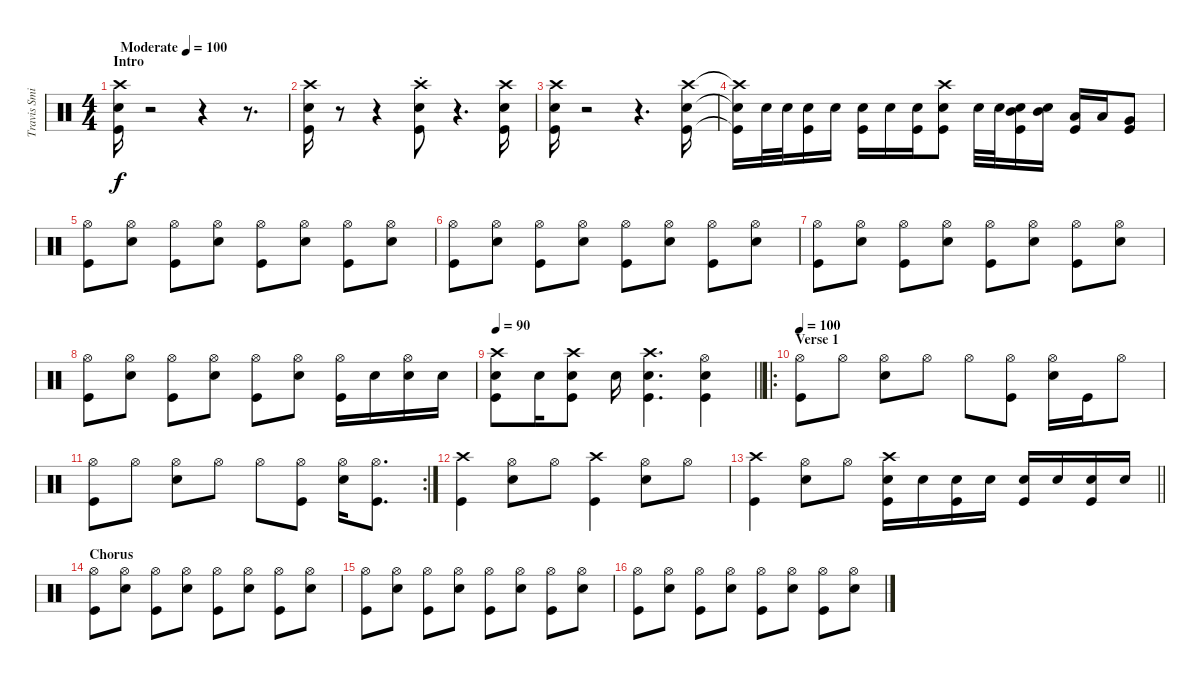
\track ("Travis Smith" "Travis Smi") {instrument percussion}
\staff {score}
\articulation defaults
\ts (4 4)
\section ("" "Intro")
\tempo (100 "Moderate")
\clef neutral
\ks c
("Crash high (hit)" "Snare (hit) 2" "Kick (hit)").16{dy f} r.2 r.4 r.8{d} |
("Crash high (hit)" "Snare (hit) 2" "Kick (hit)").16 r.8 r.4 ("Crash high (hit)"{st} "Snare (hit) 2"{st} "Kick (hit)"{st}).8 r.4{d} ("Crash high (hit)" "Snare (hit) 2" "Kick (hit)").16 |
("Crash high (hit)" "Snare (hit) 2" "Kick (hit)").16 r.2 r.4{d} ("Crash high (hit)" "Snare (hit) 2" "Kick (hit)").16 |
("Crash high (hit)"{t} "Snare (hit) 2"{t} "Kick (hit)"{t}).16 "Snare (hit) 2".32 "Snare (hit) 2".32 ("Snare (hit) 2" "Kick (hit)").16 "Snare (hit) 2".16 ("Snare (hit) 2" "Kick (hit)").16 "Snare (hit) 2".16 ("Snare (hit) 2" "Kick (hit)").16 ("Crash high (hit)" "Snare (hit) 2" "Kick (hit)").8 "Snare (hit) 2".32 "Snare (hit) 2".32 ("Mid Tom (hit)" "Snare (hit) 2" "Kick (hit)").16 ("Mid Tom (hit)" "Snare (hit) 2").16 ("Low Tom (hit)" "Kick (hit)").16 "Low Tom (hit)".16 ("Very Low Tom (hit)" "Kick (hit)").8 |
("Hi-Hat (open)" "Kick (hit)").8 ("Hi-Hat (open)" "Snare (hit) 2").8 ("Hi-Hat (open)" "Kick (hit)").8 ("Hi-Hat (open)" "Snare (hit) 2").8 ("Hi-Hat (open)" "Kick (hit)").8 ("Hi-Hat (open)" "Snare (hit) 2").8 ("Hi-Hat (open)" "Kick (hit)").8 ("Hi-Hat (open)" "Snare (hit) 2").8 |
("Hi-Hat (open)" "Kick (hit)").8 ("Hi-Hat (open)" "Snare (hit) 2").8 ("Hi-Hat (open)" "Kick (hit)").8 ("Hi-Hat (open)" "Snare (hit) 2").8 ("Hi-Hat (open)" "Kick (hit)").8 ("Hi-Hat (open)" "Snare (hit) 2").8 ("Hi-Hat (open)" "Kick (hit)").8 ("Hi-Hat (open)" "Snare (hit) 2").8 |
("Hi-Hat (open)" "Kick (hit)").8 ("Hi-Hat (open)" "Snare (hit) 2").8 ("Hi-Hat (open)" "Kick (hit)").8 ("Hi-Hat (open)" "Snare (hit) 2").8 ("Hi-Hat (open)" "Kick (hit)").8 ("Hi-Hat (open)" "Snare (hit) 2").8 ("Hi-Hat (open)" "Kick (hit)").8 ("Hi-Hat (open)" "Snare (hit) 2").8 |
("Hi-Hat (open)" "Kick (hit)").8 ("Hi-Hat (open)" "Snare (hit) 2").8 ("Hi-Hat (open)" "Kick (hit)").8 ("Hi-Hat (open)" "Snare (hit) 2").8 ("Hi-Hat (open)" "Kick (hit)").8 ("Hi-Hat (open)" "Snare (hit) 2").8 ("Hi-Hat (open)" "Kick (hit)").16 "Snare (hit) 2".16 ("Hi-Hat (open)" "Snare (hit) 2").16 "Snare (hit) 2".16 |
\tempo 90
\barLineRight lightlight
("Crash high (hit)" "Snare (hit) 2" "Kick (hit)").8 "Snare (hit) 2".16 ("Crash high (hit)" "Snare (hit) 2" "Kick (hit)").8 "Snare (hit) 2".16 ("Crash high (hit)" "Snare (hit) 2" "Kick (hit)").4{d} ("Hi-Hat (open)" "Snare (hit) 2" "Kick (hit)").4 |
\ro
\section ("" "Verse 1")
\tempo 100
("Hi-Hat (open)" "Kick (hit)").8 "Hi-Hat (open)".8 ("Hi-Hat (open)" "Snare (hit) 2").8 "Hi-Hat (open)".8 "Hi-Hat (open)".8 ("Hi-Hat (open)" "Kick (hit)").8 ("Hi-Hat (open)" "Snare (hit) 2").16 "Kick (hit)".16 "Hi-Hat (open)".8 |
\rc 2
("Hi-Hat (open)" "Kick (hit)").8 "Hi-Hat (open)".8 ("Hi-Hat (open)" "Snare (hit) 2").8 "Hi-Hat (open)".8 "Hi-Hat (open)".8 ("Hi-Hat (open)" "Kick (hit)").8 ("Hi-Hat (open)" "Snare (hit) 2").16 ("Hi-Hat (open)" "Kick (hit)").8{d} |
("Crash high (hit)" "Kick (hit)").4 ("Hi-Hat (open)" "Snare (hit) 2").8 "Hi-Hat (open)".8 ("Crash high (hit)" "Kick (hit)").4 ("Hi-Hat (open)" "Snare (hit) 2").8 "Hi-Hat (open)".8 |
\barLineRight lightlight
("Crash high (hit)" "Kick (hit)").4 ("Hi-Hat (open)" "Snare (hit) 2").8 "Hi-Hat (open)".8 ("Crash high (hit)" "Snare (hit) 2" "Kick (hit)").16 "Snare (hit) 2".16 ("Snare (hit) 2" "Kick (hit)").16 "Snare (hit) 2".16 ("Snare (hit) 2" "Kick (hit)").16 "Snare (hit) 2".16 ("Snare (hit) 2" "Kick (hit)").16 "Snare (hit) 2".16 |
\section ("" "Chorus")
("Hi-Hat (open)" "Kick (hit)").8 ("Hi-Hat (open)" "Snare (hit) 2").8 ("Hi-Hat (open)" "Kick (hit)").8 ("Hi-Hat (open)" "Snare (hit) 2").8 ("Hi-Hat (open)" "Kick (hit)").8 ("Hi-Hat (open)" "Snare (hit) 2").8 ("Hi-Hat (open)" "Kick (hit)").8 ("Hi-Hat (open)" "Snare (hit) 2").8 |
("Hi-Hat (open)" "Kick (hit)").8 ("Hi-Hat (open)" "Snare (hit) 2").8 ("Hi-Hat (open)" "Kick (hit)").8 ("Hi-Hat (open)" "Snare (hit) 2").8 ("Hi-Hat (open)" "Kick (hit)").8 ("Hi-Hat (open)" "Snare (hit) 2").8 ("Hi-Hat (open)" "Kick (hit)").8 ("Hi-Hat (open)" "Snare (hit) 2").8 |
("Hi-Hat (open)" "Kick (hit)").8 ("Hi-Hat (open)" "Snare (hit) 2").8 ("Hi-Hat (open)" "Kick (hit)").8 ("Hi-Hat (open)" "Snare (hit) 2").8 ("Hi-Hat (open)" "Kick (hit)").8 ("Hi-Hat (open)" "Snare (hit) 2").8 ("Hi-Hat (open)" "Kick (hit)").8 ("Hi-Hat (open)" "Snare (hit) 2").8
